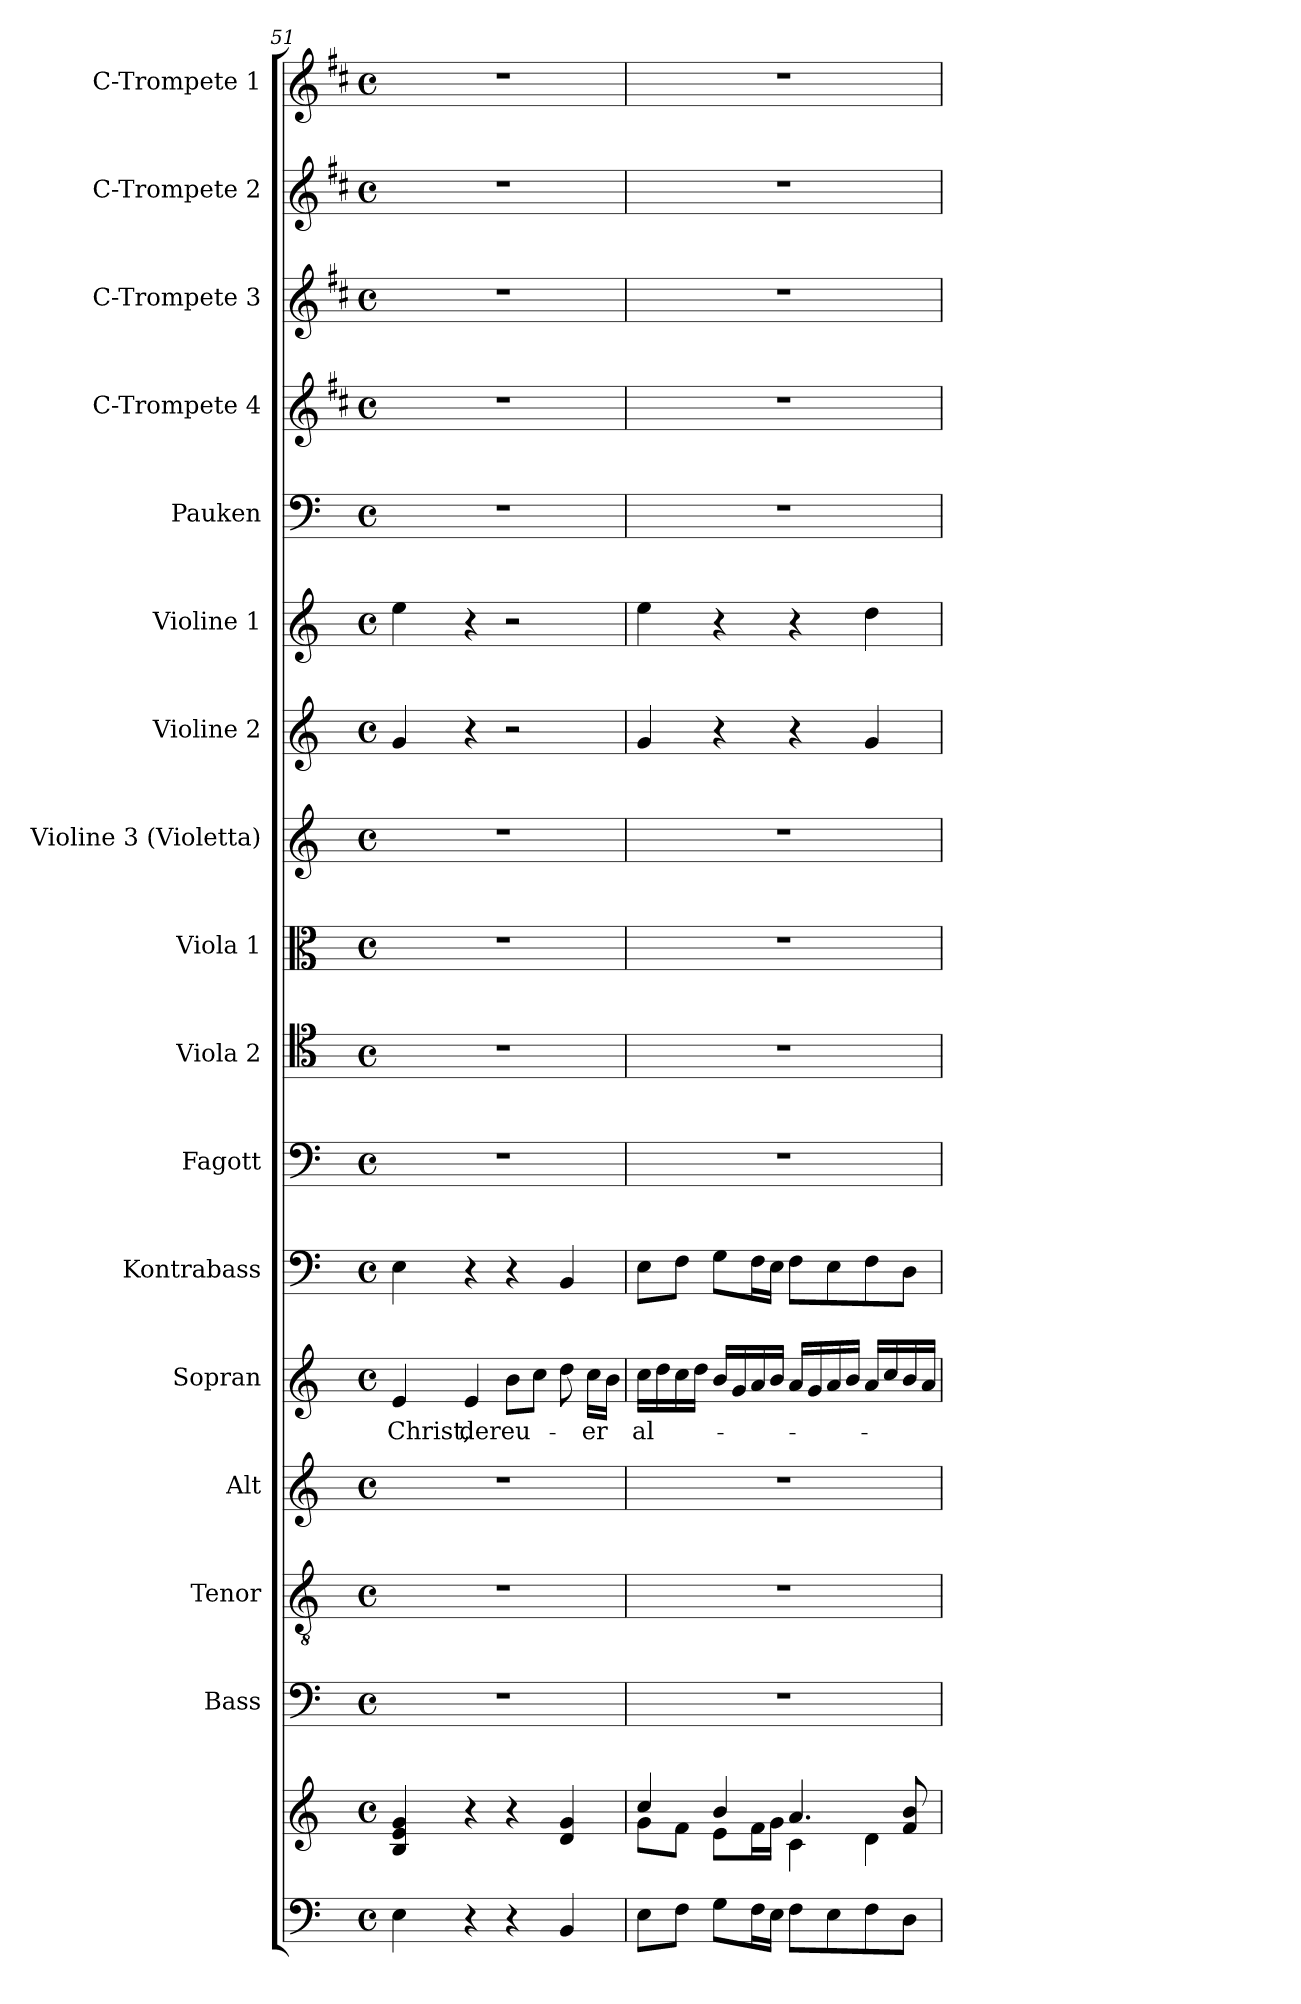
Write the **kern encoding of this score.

**kern	**kern	**kern	**kern	**kern	**kern	**text	**kern	**kern	**kern	**kern	**kern	**kern	**kern	**kern	**kern	**kern	**kern	**kern
*part17	*part17	*part16	*part15	*part14	*part13	*part13	*part12	*part11	*part10	*part9	*part8	*part7	*part6	*part5	*part4	*part3	*part2	*part1
*staff18	*staff17	*staff16	*staff15	*staff14	*staff13	*staff13	*staff12	*staff11	*staff10	*staff9	*staff8	*staff7	*staff6	*staff5	*staff4	*staff3	*staff2	*staff1
*	*	*I"Bass	*I"Tenor	*I"Alt	*I"Sopran	*	*I"Kontrabass	*I"Fagott	*I"Viola 2	*I"Viola 1	*I"Violine 3 (Violetta)	*I"Violine 2	*I"Violine 1	*I"Pauken	*I"C-Trompete 4	*I"C-Trompete 3	*I"C-Trompete 2	*I"C-Trompete 1
*	*	*I'B.	*I'T.	*I'A.	*I'S.	*	*I'Kb.	*I'Fg.	*I'Vla. 2	*I'Vla. 1	*I'Vl. 3	*I'Vl. 2	*I'Vl. 1	*I'Pk.	*I'C Trp. 4	*I'C Trp. 3	*I'C Trp. 2	*I'C Trp. 1
!!LO:PB:g=z
*clefF4	*clefG2	*clefF4	*clefGv2	*clefG2	*clefG2	*	*clefF4	*clefF4	*clefC4	*clefC3	*clefG2	*clefG2	*clefG2	*clefF4	*clefG2	*clefG2	*clefG2	*clefG2
*	*	*	*	*	*	*	*ITrd7c12	*	*	*	*	*	*	*	*ITrd1c2	*ITrd1c2	*ITrd1c2	*ITrd1c2
*k[]	*k[]	*k[]	*k[]	*k[]	*k[]	*	*k[]	*k[]	*k[]	*k[]	*k[]	*k[]	*k[]	*k[]	*k[]	*k[]	*k[]	*k[]
*C:	*C:	*C:	*C:	*C:	*C:	*	*C:	*C:	*C:	*C:	*C:	*C:	*C:	*C:	*C:	*C:	*C:	*C:
*M4/4	*M4/4	*M4/4	*M4/4	*M4/4	*M4/4	*	*M4/4	*M4/4	*M4/4	*M4/4	*M4/4	*M4/4	*M4/4	*M4/4	*M4/4	*M4/4	*M4/4	*M4/4
*met(c)	*met(c)	*met(c)	*met(c)	*met(c)	*met(c)	*	*met(c)	*met(c)	*met(c)	*met(c)	*met(c)	*met(c)	*met(c)	*met(c)	*met(c)	*met(c)	*met(c)	*met(c)
=51	=51	=51	=51	=51	=51	=51	=51	=51	=51	=51	=51	=51	=51	=51	=51	=51	=51	=51
!	!	!	!	!	!	!LO:LY:b	!	!	!	!	!	!	!	!	!	!	!	!
4E\	4B/ 4e/ 4g/	1r	1r	1r	4e/	Christ,	4EE\	1r	1r	1r	1r	4g/	4ee\	1r	1r	1r	1r	1r
!	!	!	!	!	!	!LO:LY:b	!	!	!	!	!	!	!	!	!	!	!	!
4r	4r	.	.	.	4e/	der	4r	.	.	.	.	4r	4r	.	.	.	.	.
!	!	!	!	!	!	!LO:LY:b	!	!	!	!	!	!	!	!	!	!	!	!
4r	4r	.	.	.	8b\L	eu-	4r	.	.	.	.	2r	2r	.	.	.	.	.
.	.	.	.	.	8cc\J	.	.	.	.	.	.	.	.	.	.	.	.	.
4BB/	4d/ 4g/	.	.	.	8dd\	.	4BBB/	.	.	.	.	.	.	.	.	.	.	.
!	!	!	!	!	!	!LO:LY:b	!	!	!	!	!	!	!	!	!	!	!	!
.	.	.	.	.	16cc\LL	-er	.	.	.	.	.	.	.	.	.	.	.	.
.	.	.	.	.	16b\JJ	.	.	.	.	.	.	.	.	.	.	.	.	.
=52	=52	=52	=52	=52	=52	=52	=52	=52	=52	=52	=52	=52	=52	=52	=52	=52	=52	=52
*	*^	*	*	*	*	*	*	*	*	*	*	*	*	*	*	*	*	*
!	!	!	!	!	!	!	!LO:LY:b	!	!	!	!	!	!	!	!	!	!	!	!
8E\L	4cc/	8g\L	1r	1r	1r	16cc\LL	al-	8EE\L	1r	1r	1r	1r	4g/	4ee\	1r	1r	1r	1r	1r
.	.	.	.	.	.	16dd\	.	.	.	.	.	.	.	.	.	.	.	.	.
8F\J	.	8f\J	.	.	.	16cc\	.	8FF\J	.	.	.	.	.	.	.	.	.	.	.
.	.	.	.	.	.	16dd\JJ	.	.	.	.	.	.	.	.	.	.	.	.	.
8G\L	4b/	8e\L	.	.	.	16b/LL	.	8GG\L	.	.	.	.	4r	4r	.	.	.	.	.
.	.	.	.	.	.	16g/	.	.	.	.	.	.	.	.	.	.	.	.	.
16F\L	.	16f\L	.	.	.	16a/	.	16FF\L	.	.	.	.	.	.	.	.	.	.	.
16E\JJ	.	16g\JJ	.	.	.	16b/JJ	.	16EE\JJ	.	.	.	.	.	.	.	.	.	.	.
8F\L	4.a/	4c\	.	.	.	16a/LL	.	8FF\L	.	.	.	.	4r	4r	.	.	.	.	.
.	.	.	.	.	.	16g/	.	.	.	.	.	.	.	.	.	.	.	.	.
8E\	.	.	.	.	.	16a/	.	8EE\	.	.	.	.	.	.	.	.	.	.	.
.	.	.	.	.	.	16b/JJ	.	.	.	.	.	.	.	.	.	.	.	.	.
8F\	.	4d\	.	.	.	16a/LL	.	8FF\	.	.	.	.	4g/	4dd\	.	.	.	.	.
.	.	.	.	.	.	16cc/	.	.	.	.	.	.	.	.	.	.	.	.	.
8D\J	8f/ 8b/	.	.	.	.	16b/	.	8DD\J	.	.	.	.	.	.	.	.	.	.	.
.	.	.	.	.	.	16a/JJ	.	.	.	.	.	.	.	.	.	.	.	.	.
*	*v	*v	*	*	*	*	*	*	*	*	*	*	*	*	*	*	*	*	*
=	=	=	=	=	=	=	=	=	=	=	=	=	=	=	=	=	=	=
*-	*-	*-	*-	*-	*-	*-	*-	*-	*-	*-	*-	*-	*-	*-	*-	*-	*-	*-
